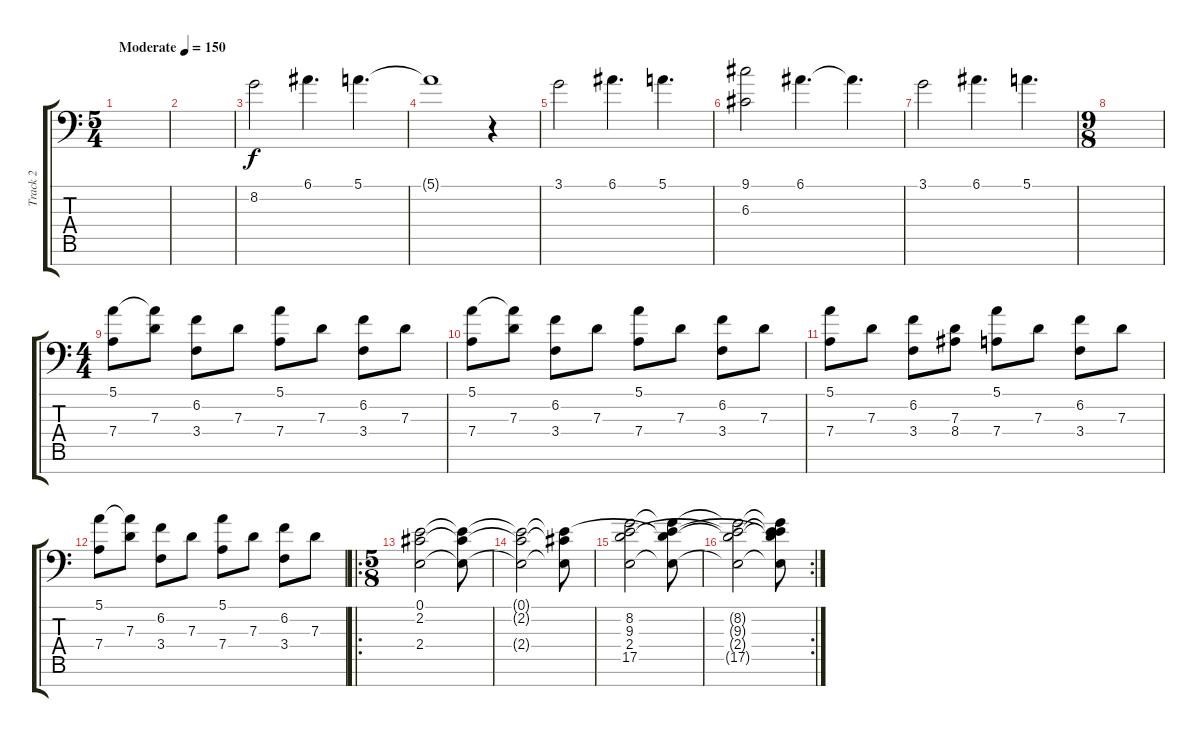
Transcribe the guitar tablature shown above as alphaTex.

\track ("Track 2" "Track 2") {instrument vibraphone}
\staff {score tabs}
\tuning (E4 B3 G3 D3 A2 D2 A0) {hide}
\ts (5 4)
\tempo (150 "Moderate")
\clef f4
\ks c
|
|
8.2.2 6.1.4{d} 5.1.4{d} |
5.1{t}.1 r.4 |
3.1.2 6.1.4{d} 5.1.4{d} |
(9.1 6.3).2 6.1.4{d} 6.1{t}.4{d} |
3.1.2 6.1.4{d} 5.1.4{d} |
\ts (9 8)
|
\ts (4 4)
(5.1 7.4).8 (5.1{t} 7.3).8 (6.2 3.4).8 7.3.8 (5.1 7.4).8 7.3.8 (6.2 3.4).8 7.3.8 |
(5.1 7.4).8 (5.1{t} 7.3).8 (6.2 3.4).8 7.3.8 (5.1 7.4).8 7.3.8 (6.2 3.4).8 7.3.8 |
(5.1 7.4).8 7.3.8 (6.2 3.4).8 (7.3 8.4).8 (5.1 7.4).8 7.3.8 (6.2 3.4).8 7.3.8 |
(5.1 7.4).8 (5.1{t} 7.3).8 (6.2 3.4).8 7.3.8 (5.1 7.4).8 7.3.8 (6.2 3.4).8 7.3.8 |
\ro
\ts (5 8)
(0.1 2.2 2.4).2 (0.1{t} 2.2{t} 2.4{t}).8 |
(0.1{t} 2.2{t} 2.4{t}).2 (0.1{t} 2.2{t} 2.4{t}).8 |
(8.2 9.3 2.4 17.5).2 (0.1{t} 8.2{t} 2.4{t} 17.5{t}).8 |
\rc 2
(8.2{t} 9.3{t} 2.4{t} 17.5{t}).2 (0.1{t} 8.2{t} 9.3{t} 2.4{t} 17.5{t}).8
